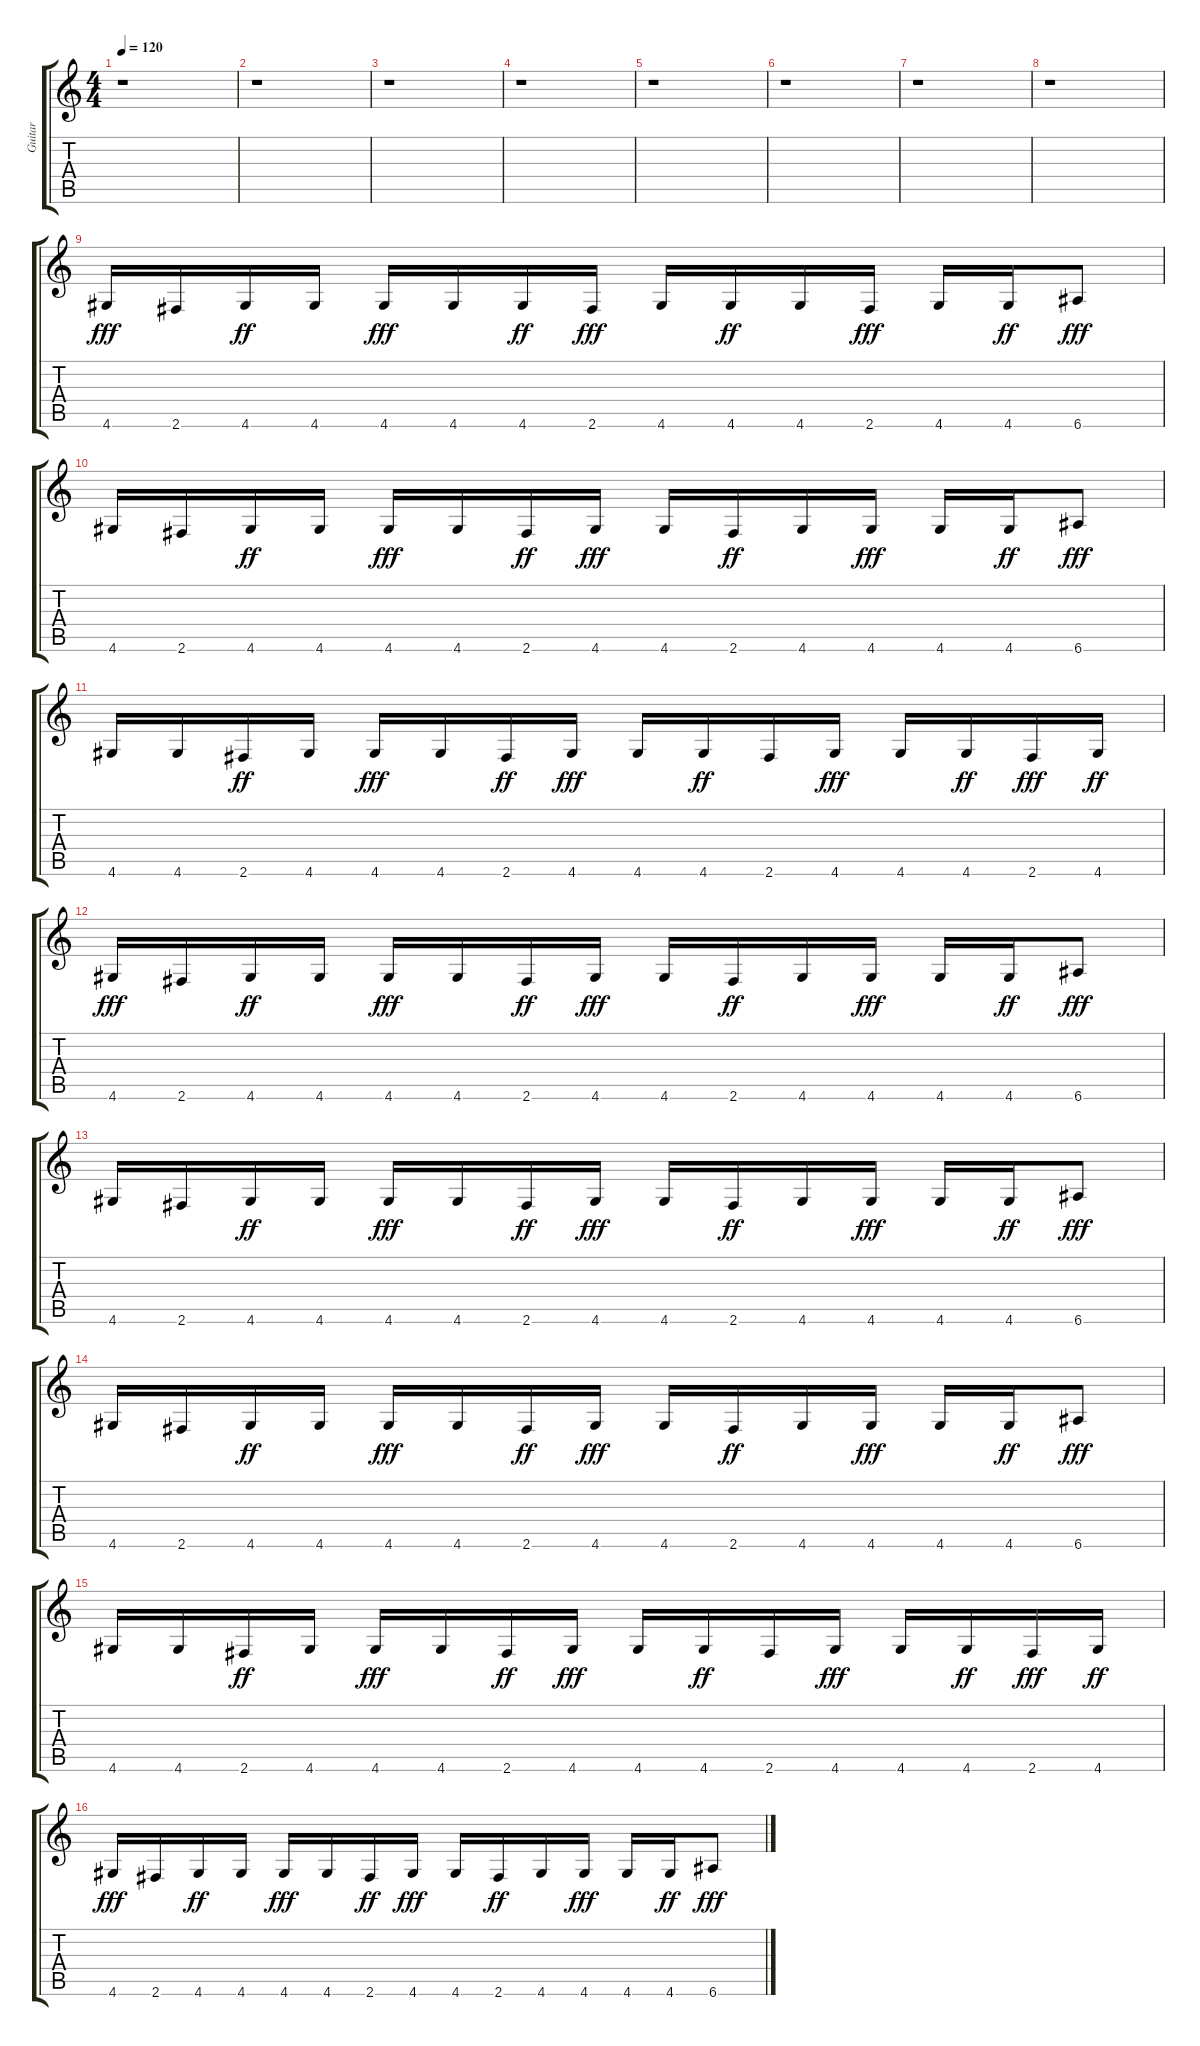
\track ("Guitar" "Guitar") {instrument acousticguitarnylon}
\staff {score tabs}
\tuning (E4 B3 G3 D3 A2 E2) {hide}
\ts (4 4)
\tempo 120
\clef g2
\ks c
r.1{dy fff instrument acousticguitarnylon} |
r.1 |
r.1 |
r.1 |
r.1 |
r.1 |
r.1 |
r.1 |
4.6.16 2.6.16 4.6.16{dy ff} 4.6.16 4.6.16{dy fff} 4.6.16 4.6.16{dy ff} 2.6.16{dy fff} 4.6.16 4.6.16{dy ff} 4.6.16 2.6.16{dy fff} 4.6.16 4.6.16{dy ff} 6.6.8{dy fff} |
4.6.16 2.6.16 4.6.16{dy ff} 4.6.16 4.6.16{dy fff} 4.6.16 2.6.16{dy ff} 4.6.16{dy fff} 4.6.16 2.6.16{dy ff} 4.6.16 4.6.16{dy fff} 4.6.16 4.6.16{dy ff} 6.6.8{dy fff} |
4.6.16 4.6.16 2.6.16{dy ff} 4.6.16 4.6.16{dy fff} 4.6.16 2.6.16{dy ff} 4.6.16{dy fff} 4.6.16 4.6.16{dy ff} 2.6.16 4.6.16{dy fff} 4.6.16 4.6.16{dy ff} 2.6.16{dy fff} 4.6.16{dy ff} |
4.6.16{dy fff} 2.6.16 4.6.16{dy ff} 4.6.16 4.6.16{dy fff} 4.6.16 2.6.16{dy ff} 4.6.16{dy fff} 4.6.16 2.6.16{dy ff} 4.6.16 4.6.16{dy fff} 4.6.16 4.6.16{dy ff} 6.6.8{dy fff} |
4.6.16 2.6.16 4.6.16{dy ff} 4.6.16 4.6.16{dy fff} 4.6.16 2.6.16{dy ff} 4.6.16{dy fff} 4.6.16 2.6.16{dy ff} 4.6.16 4.6.16{dy fff} 4.6.16 4.6.16{dy ff} 6.6.8{dy fff} |
4.6.16 2.6.16 4.6.16{dy ff} 4.6.16 4.6.16{dy fff} 4.6.16 2.6.16{dy ff} 4.6.16{dy fff} 4.6.16 2.6.16{dy ff} 4.6.16 4.6.16{dy fff} 4.6.16 4.6.16{dy ff} 6.6.8{dy fff} |
4.6.16 4.6.16 2.6.16{dy ff} 4.6.16 4.6.16{dy fff} 4.6.16 2.6.16{dy ff} 4.6.16{dy fff} 4.6.16 4.6.16{dy ff} 2.6.16 4.6.16{dy fff} 4.6.16 4.6.16{dy ff} 2.6.16{dy fff} 4.6.16{dy ff} |
4.6.16{dy fff} 2.6.16 4.6.16{dy ff} 4.6.16 4.6.16{dy fff} 4.6.16 2.6.16{dy ff} 4.6.16{dy fff} 4.6.16 2.6.16{dy ff} 4.6.16 4.6.16{dy fff} 4.6.16 4.6.16{dy ff} 6.6.8{dy fff}
